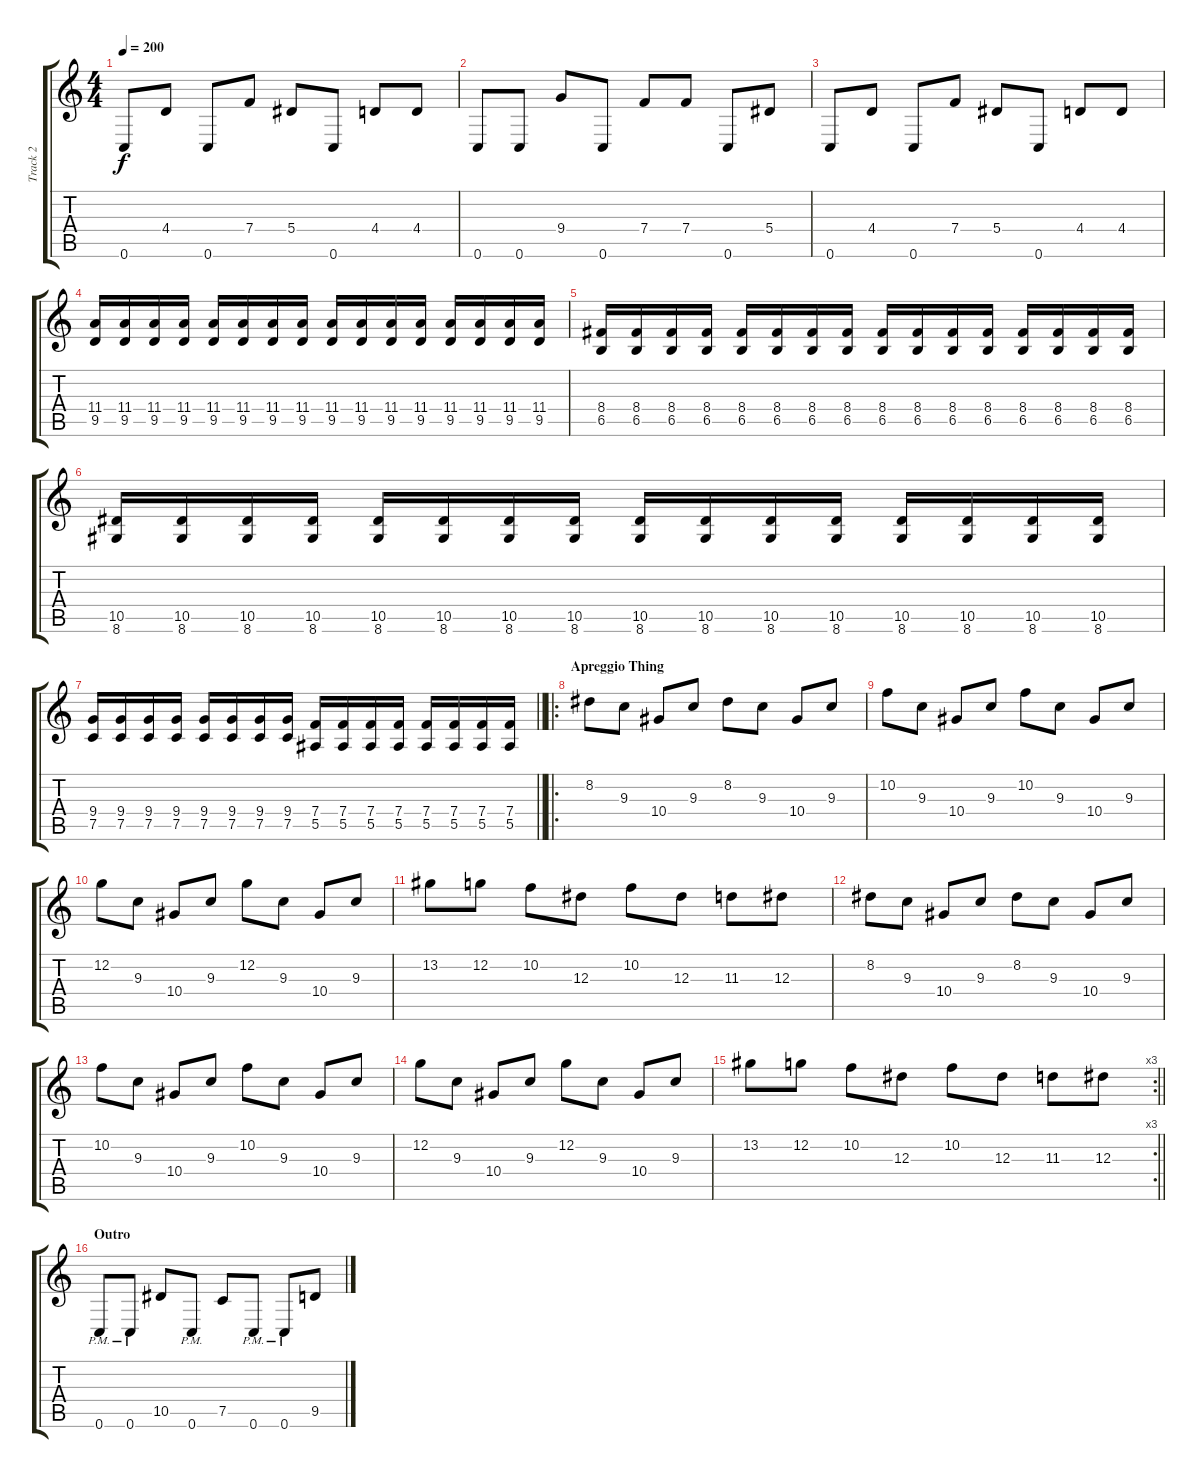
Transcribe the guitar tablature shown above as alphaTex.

\track ("Track 2" "Track 2") {instrument overdrivenguitar}
\staff {score tabs}
\tuning (C4 G3 Eb3 Bb2 F2 C2) {hide}
\ts (4 4)
\tempo 200
\clef g2
\ks c
0.6.8{dy f} 4.4.8 0.6.8 7.4.8 5.4.8 0.6.8 4.4.8 4.4.8 |
0.6.8 0.6.8 9.4.8 0.6.8 7.4.8 7.4.8 0.6.8 5.4.8 |
0.6.8 4.4.8 0.6.8 7.4.8 5.4.8 0.6.8 4.4.8 4.4.8 |
(11.4 9.5).16 (11.4 9.5).16 (11.4 9.5).16 (11.4 9.5).16 (11.4 9.5).16 (11.4 9.5).16 (11.4 9.5).16 (11.4 9.5).16 (11.4 9.5).16 (11.4 9.5).16 (11.4 9.5).16 (11.4 9.5).16 (11.4 9.5).16 (11.4 9.5).16 (11.4 9.5).16 (11.4 9.5).16 |
(8.4 6.5).16 (8.4 6.5).16 (8.4 6.5).16 (8.4 6.5).16 (8.4 6.5).16 (8.4 6.5).16 (8.4 6.5).16 (8.4 6.5).16 (8.4 6.5).16 (8.4 6.5).16 (8.4 6.5).16 (8.4 6.5).16 (8.4 6.5).16 (8.4 6.5).16 (8.4 6.5).16 (8.4 6.5).16 |
(10.5 8.6).16 (10.5 8.6).16 (10.5 8.6).16 (10.5 8.6).16 (10.5 8.6).16 (10.5 8.6).16 (10.5 8.6).16 (10.5 8.6).16 (10.5 8.6).16 (10.5 8.6).16 (10.5 8.6).16 (10.5 8.6).16 (10.5 8.6).16 (10.5 8.6).16 (10.5 8.6).16 (10.5 8.6).16 |
\barLineRight lightlight
(9.4 7.5).16 (9.4 7.5).16 (9.4 7.5).16 (9.4 7.5).16 (9.4 7.5).16 (9.4 7.5).16 (9.4 7.5).16 (9.4 7.5).16 (7.4 5.5).16 (7.4 5.5).16 (7.4 5.5).16 (7.4 5.5).16 (7.4 5.5).16 (7.4 5.5).16 (7.4 5.5).16 (7.4 5.5).16 |
\ro
\section ("" "Apreggio Thing")
8.2.8 9.3.8 10.4.8 9.3.8 8.2.8 9.3.8 10.4.8 9.3.8 |
10.2.8 9.3.8 10.4.8 9.3.8 10.2.8 9.3.8 10.4.8 9.3.8 |
12.2.8 9.3.8 10.4.8 9.3.8 12.2.8 9.3.8 10.4.8 9.3.8 |
13.2.8 12.2.8 10.2.8 12.3.8 10.2.8 12.3.8 11.3.8 12.3.8 |
8.2.8 9.3.8 10.4.8 9.3.8 8.2.8 9.3.8 10.4.8 9.3.8 |
10.2.8 9.3.8 10.4.8 9.3.8 10.2.8 9.3.8 10.4.8 9.3.8 |
12.2.8 9.3.8 10.4.8 9.3.8 12.2.8 9.3.8 10.4.8 9.3.8 |
\rc 3
\barLineRight lightlight
13.2.8 12.2.8 10.2.8 12.3.8 10.2.8 12.3.8 11.3.8 12.3.8 |
\section ("" "Outro")
0.6{pm}.8 0.6{pm}.8 10.5.8 0.6{pm}.8 7.5.8 0.6{pm}.8 0.6{pm}.8 9.5.8
